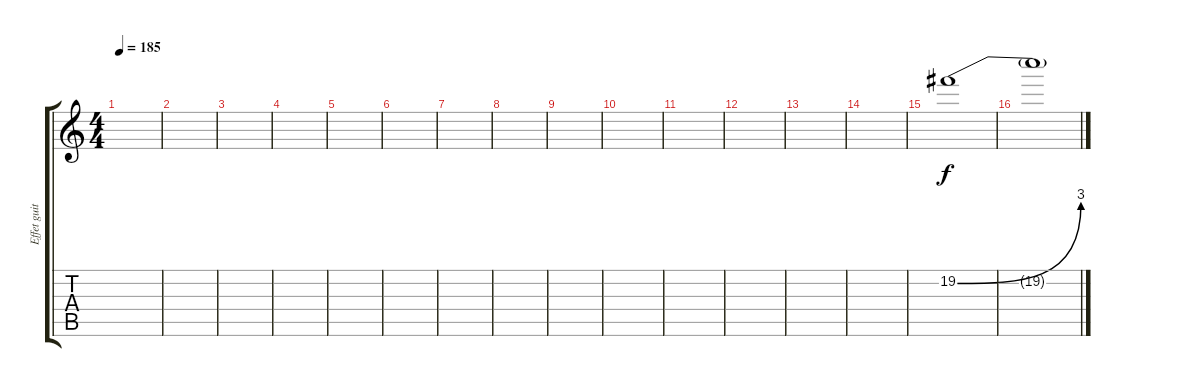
\track ("Effet guitare2" "Effet guit") {instrument overdrivenguitar}
\staff {score tabs}
\tuning (E4 B3 G3 D3 A2 E2) {hide}
\ts (4 4)
\tempo 185
\clef g2
\ks c
|
|
|
|
|
|
|
|
|
|
|
|
|
|
19.2{be (bend 0 0 60 12)}.1 |
19.2{t}.1
